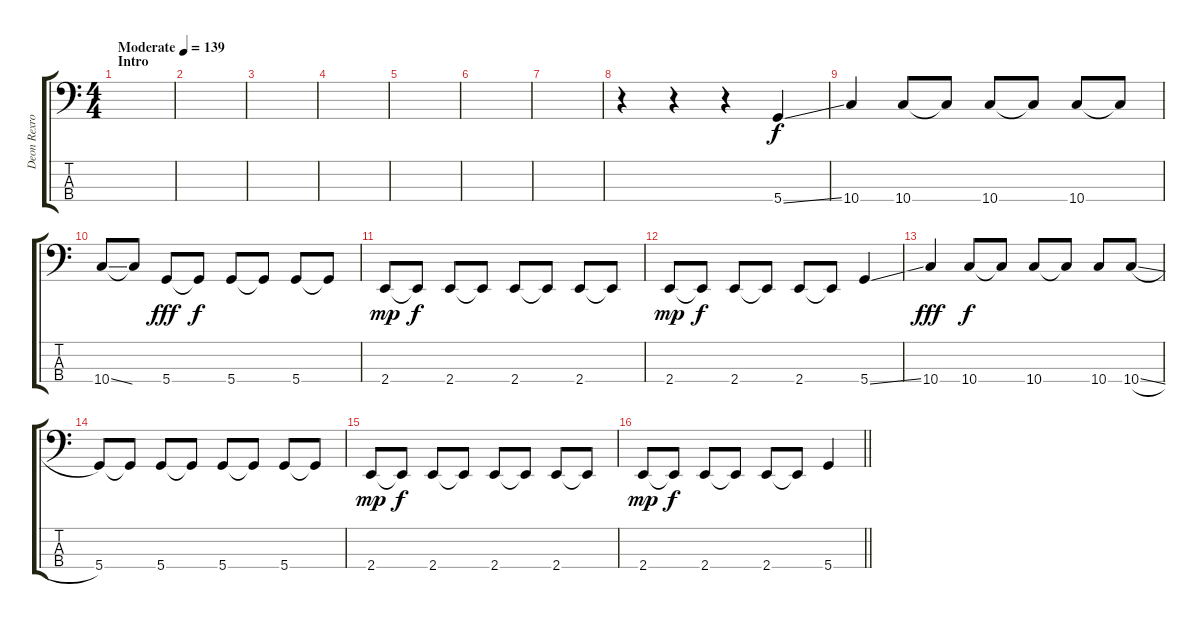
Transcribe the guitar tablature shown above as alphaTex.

\track ("Deon Rexroat" "Deon Rexro") {instrument slapbass2}
\staff {score tabs}
\tuning (G2 D2 A1 D1) {hide}
\ts (4 4)
\section ("" "Intro")
\tempo (139 "Moderate")
\clef f4
\ks c
|
|
|
|
|
|
|
r.4 r.4 r.4 5.4{ss}.4 |
10.4.4 10.4.8{dy f} 10.4{t}.8 10.4.8 10.4{t}.8 10.4.8 10.4{t}.8 |
10.4{ss}.8 10.4{t}.8 5.4.8{dy fff} 5.4{t}.8{dy f} 5.4.8 5.4{t}.8 5.4.8 5.4{t}.8 |
2.4.8{dy mp} 2.4{t}.8{dy f} 2.4.8 2.4{t}.8 2.4.8 2.4{t}.8 2.4.8 2.4{t}.8 |
2.4.8{dy mp} 2.4{t}.8{dy f} 2.4.8 2.4{t}.8 2.4.8 2.4{t}.8 5.4{ss}.4 |
10.4.4{dy fff} 10.4.8{dy f} 10.4{t}.8 10.4.8 10.4{t}.8 10.4.8 10.4{sl}.8 |
5.4.8 5.4{t}.8 5.4.8 5.4{t}.8 5.4.8 5.4{t}.8 5.4.8 5.4{t}.8 |
2.4.8{dy mp} 2.4{t}.8{dy f} 2.4.8 2.4{t}.8 2.4.8 2.4{t}.8 2.4.8 2.4{t}.8 |
\barLineRight lightlight
2.4.8{dy mp} 2.4{t}.8{dy f} 2.4.8 2.4{t}.8 2.4.8 2.4{t}.8 5.4{ss}.4{volume 16 instrument electricbasspick}
